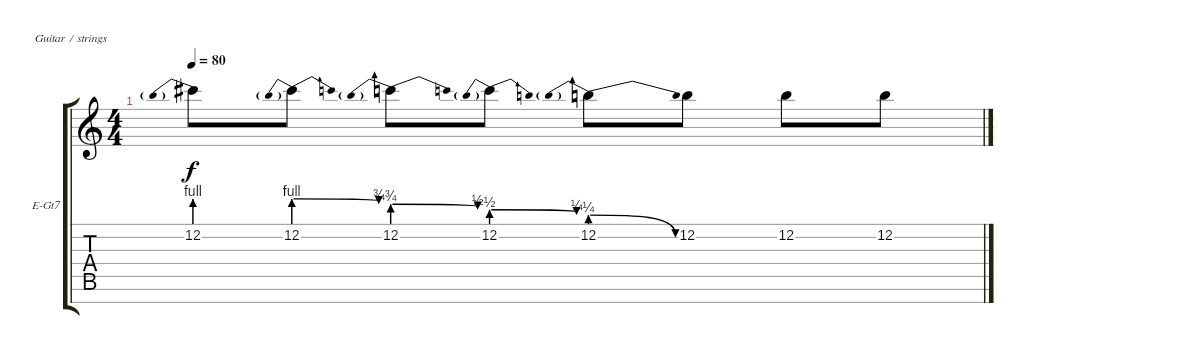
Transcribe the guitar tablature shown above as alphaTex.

\bracketExtendMode groupsimilarinstruments
\firstSystemTrackNameOrientation horizontal
\otherSystemsTrackNameOrientation horizontal
\track ("Distortion Guitar" "E-Gt7") {instrument distortionguitar}
\staff {score tabs}
\tuning (E4 B3 G3 D3 A2 E2 B1)
\ts (4 4)
\tempo 80
\clef g2
\ks c
12.2{be (prebend 0 4 60 4)}.8{dy f} 12.2{be (prebendrelease 0 4 60 3)}.8 12.2{be (prebendrelease 0 3 60 2)}.8 12.2{be (prebendrelease 0 2 60 1)}.8 12.2{be (prebendrelease 0 1 60 0)}.8 12.2{be (hold 0 0 60 0)}.8 12.2.8 12.2.8
